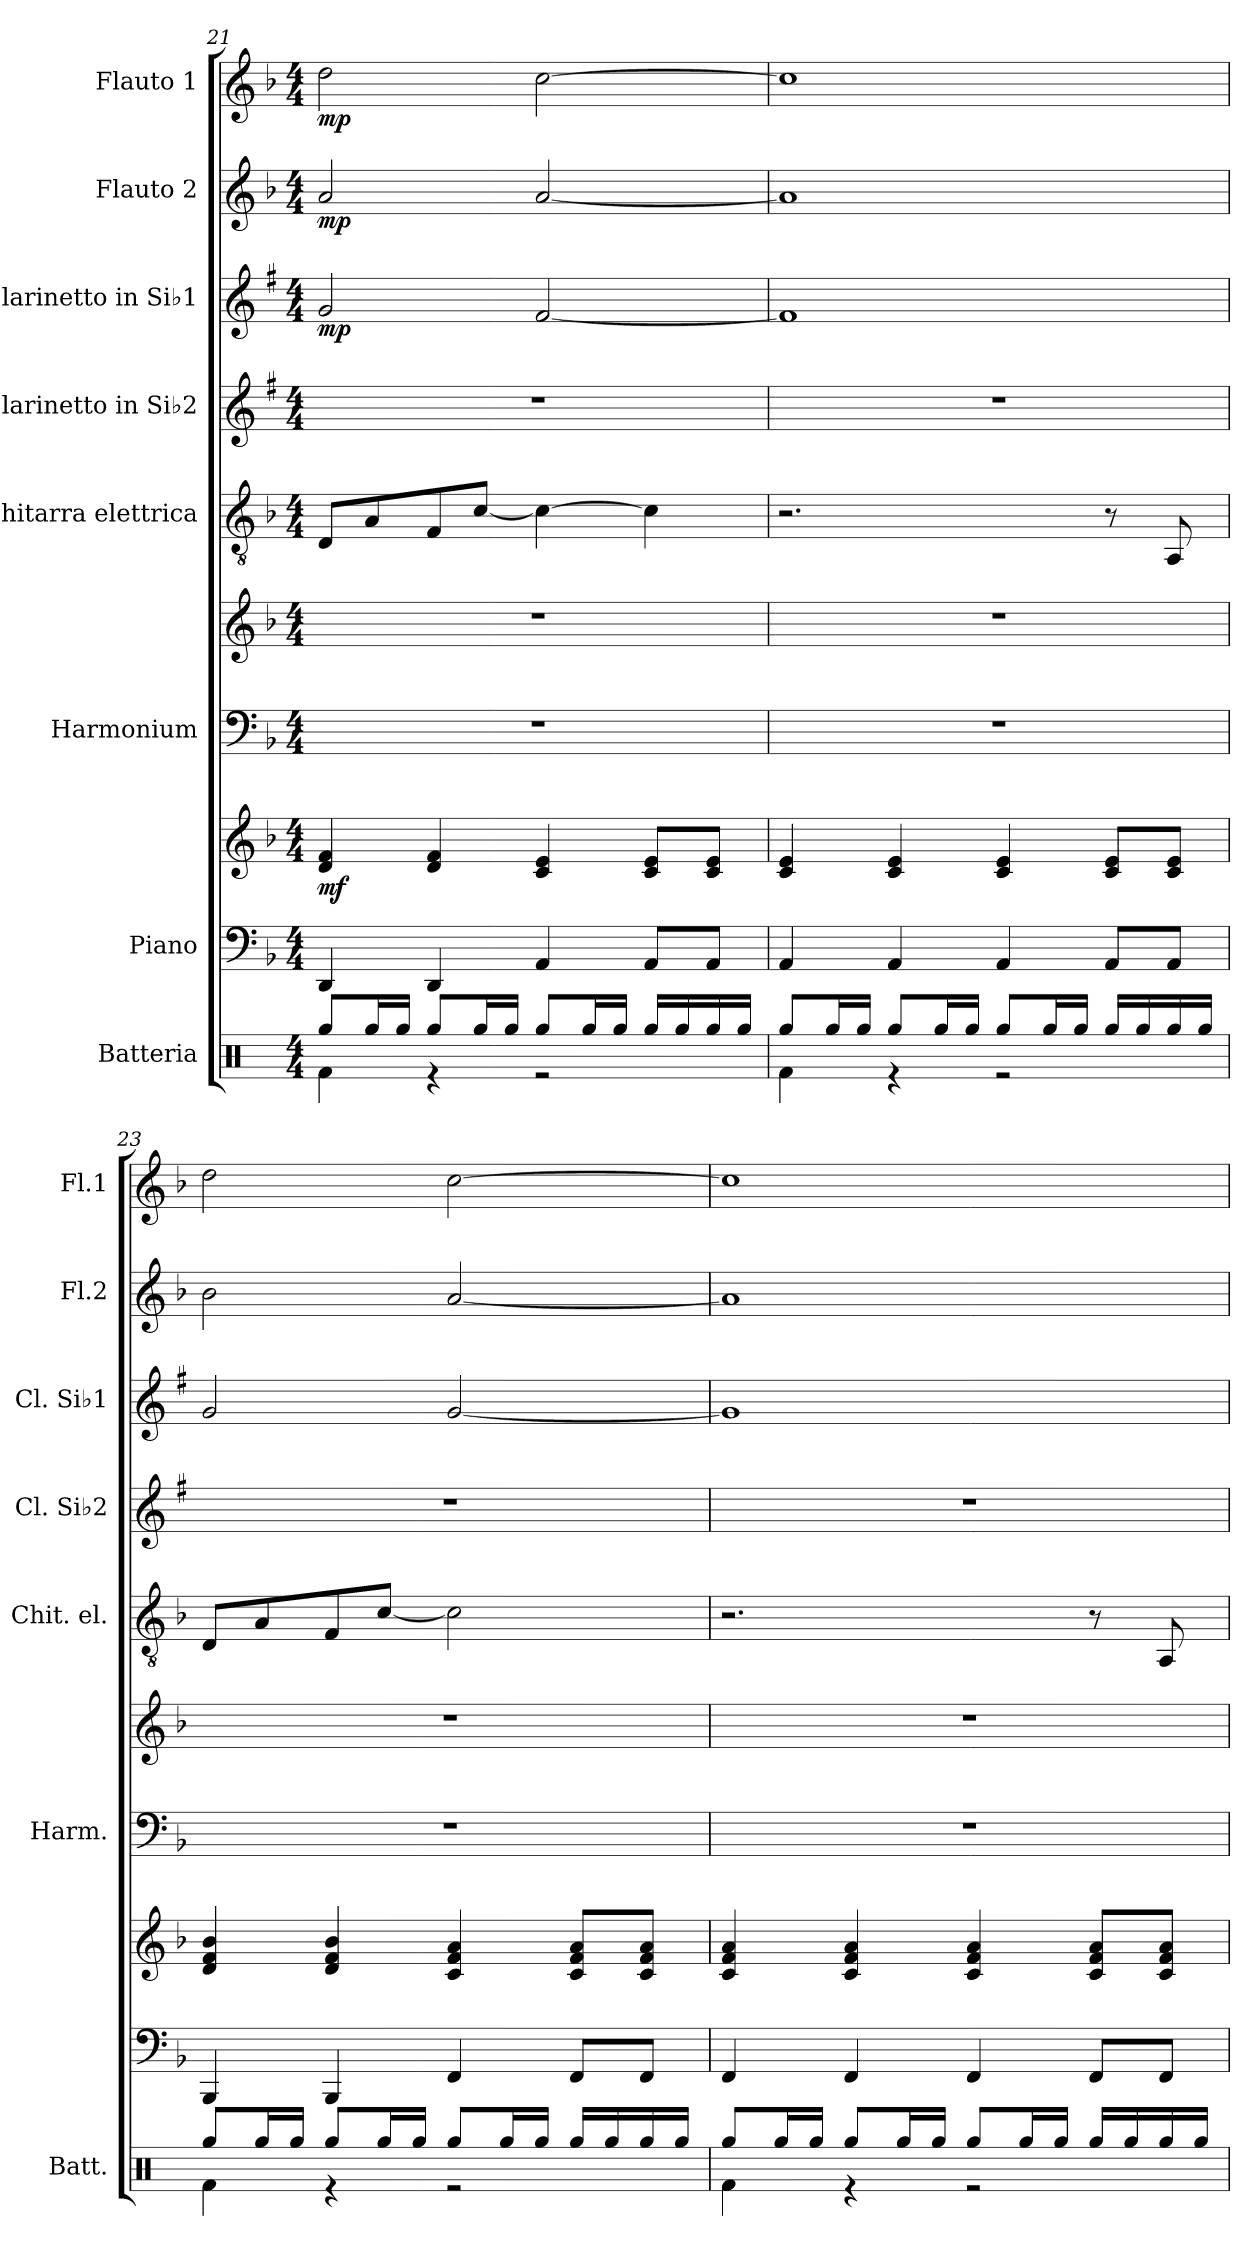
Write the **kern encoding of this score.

**kern	**kern	**kern	**dynam	**kern	**kern	**kern	**kern	**kern	**dynam	**kern	**dynam	**kern	**dynam
*part8	*part7	*part7	*part7	*part6	*part6	*part5	*part4	*part3	*part3	*part2	*part2	*part1	*part1
*staff10	*staff9	*staff8	*staff8/9	*staff7	*staff6	*staff5	*staff4	*staff3	*staff3	*staff2	*staff2	*staff1	*staff1
*I"Batteria	*I"Piano	*	*	*I"Harmonium	*	*I"Chitarra elettrica	*I"Clarinetto in Si♭2	*I"Clarinetto in Si♭1	*	*I"Flauto 2	*	*I"Flauto 1	*
*I'Batt.	*	*	*	*I'Harm.	*	*I'Chit. el.	*I'Cl. Si♭2	*I'Cl. Si♭1	*	*I'Fl.2	*	*I'Fl.1	*
!!LO:PB:g=z
*clefX	*clefF4	*clefG2	*	*clefF4	*clefG2	*clefGv2	*clefG2	*clefG2	*	*clefG2	*	*clefG2	*
*	*	*	*	*	*	*	*ITrd1c2	*ITrd1c2	*	*	*	*	*
*k[]	*k[b-]	*k[b-]	*	*k[b-]	*k[b-]	*k[b-]	*k[b-]	*k[b-]	*	*k[b-]	*	*k[b-]	*
*M4/4	*M4/4	*M4/4	*	*M4/4	*M4/4	*M4/4	*M4/4	*M4/4	*	*M4/4	*	*M4/4	*
=21	=21	=21	=21	=21	=21	=21	=21	=21	=21	=21	=21	=21	=21
*^	*	*	*	*	*	*	*	*	*	*	*	*	*
!	!	!	!	!LO:DY:b	!	!	!	!	!	!LO:DY:b	!	!LO:DY:b	!	!LO:DY:b
8Rgg/L	4Rf\	4DD/	4d/ 4f/	mf	1r	1r	8D/L	1r	2f/	mp	2a/	mp	2dd\	mp
16Rgg/L	.	.	.	.	.	.	8A/	.	.	.	.	.	.	.
16Rgg/JJ	.	.	.	.	.	.	.	.	.	.	.	.	.	.
8Rgg/L	4r	4DD/	4d/ 4f/	.	.	.	8F/	.	.	.	.	.	.	.
16Rgg/L	.	.	.	.	.	.	[8c/J	.	.	.	.	.	.	.
16Rgg/JJ	.	.	.	.	.	.	.	.	.	.	.	.	.	.
8Rgg/L	2r	4AA/	4c/ 4e/	.	.	.	4c\_	.	[2e/	.	[2a/	.	[2cc\	.
16Rgg/L	.	.	.	.	.	.	.	.	.	.	.	.	.	.
16Rgg/JJ	.	.	.	.	.	.	.	.	.	.	.	.	.	.
16Rgg/LL	.	8AA/L	8c/ 8e/L	.	.	.	4c\]	.	.	.	.	.	.	.
16Rgg/	.	.	.	.	.	.	.	.	.	.	.	.	.	.
16Rgg/	.	8AA/J	8c/ 8e/J	.	.	.	.	.	.	.	.	.	.	.
16Rgg/JJ	.	.	.	.	.	.	.	.	.	.	.	.	.	.
=22	=22	=22	=22	=22	=22	=22	=22	=22	=22	=22	=22	=22	=22	=22
8Rgg/L	4Rf\	4AA/	4c/ 4e/	.	1r	1r	2.r	1r	1e]	.	1a]	.	1cc]	.
16Rgg/L	.	.	.	.	.	.	.	.	.	.	.	.	.	.
16Rgg/JJ	.	.	.	.	.	.	.	.	.	.	.	.	.	.
8Rgg/L	4r	4AA/	4c/ 4e/	.	.	.	.	.	.	.	.	.	.	.
16Rgg/L	.	.	.	.	.	.	.	.	.	.	.	.	.	.
16Rgg/JJ	.	.	.	.	.	.	.	.	.	.	.	.	.	.
8Rgg/L	2r	4AA/	4c/ 4e/	.	.	.	.	.	.	.	.	.	.	.
16Rgg/L	.	.	.	.	.	.	.	.	.	.	.	.	.	.
16Rgg/JJ	.	.	.	.	.	.	.	.	.	.	.	.	.	.
16Rgg/LL	.	8AA/L	8c/ 8e/L	.	.	.	8r	.	.	.	.	.	.	.
16Rgg/	.	.	.	.	.	.	.	.	.	.	.	.	.	.
16Rgg/	.	8AA/J	8c/ 8e/J	.	.	.	8AA/	.	.	.	.	.	.	.
16Rgg/JJ	.	.	.	.	.	.	.	.	.	.	.	.	.	.
=23	=23	=23	=23	=23	=23	=23	=23	=23	=23	=23	=23	=23	=23	=23
8Rgg/L	4Rf\	4BBB-/	4d/ 4f/ 4b-/	.	1r	1r	8D/L	1r	2f/	.	2b-\	.	2dd\	.
16Rgg/L	.	.	.	.	.	.	8A/	.	.	.	.	.	.	.
16Rgg/JJ	.	.	.	.	.	.	.	.	.	.	.	.	.	.
8Rgg/L	4r	4BBB-/	4d/ 4f/ 4b-/	.	.	.	8F/	.	.	.	.	.	.	.
16Rgg/L	.	.	.	.	.	.	[8c/J	.	.	.	.	.	.	.
16Rgg/JJ	.	.	.	.	.	.	.	.	.	.	.	.	.	.
8Rgg/L	2r	4FF/	4c/ 4f/ 4a/	.	.	.	2c\]	.	[2f/	.	[2a/	.	[2cc\	.
16Rgg/L	.	.	.	.	.	.	.	.	.	.	.	.	.	.
16Rgg/JJ	.	.	.	.	.	.	.	.	.	.	.	.	.	.
16Rgg/LL	.	8FF/L	8c/ 8f/ 8a/L	.	.	.	.	.	.	.	.	.	.	.
16Rgg/	.	.	.	.	.	.	.	.	.	.	.	.	.	.
16Rgg/	.	8FF/J	8c/ 8f/ 8a/J	.	.	.	.	.	.	.	.	.	.	.
16Rgg/JJ	.	.	.	.	.	.	.	.	.	.	.	.	.	.
!!LO:PB:g=z
=24	=24	=24	=24	=24	=24	=24	=24	=24	=24	=24	=24	=24	=24	=24
8Rgg/L	4Rf\	4FF/	4c/ 4f/ 4a/	.	1r	1r	2.r	1r	1f]	.	1a]	.	1cc]	.
16Rgg/L	.	.	.	.	.	.	.	.	.	.	.	.	.	.
16Rgg/JJ	.	.	.	.	.	.	.	.	.	.	.	.	.	.
8Rgg/L	4r	4FF/	4c/ 4f/ 4a/	.	.	.	.	.	.	.	.	.	.	.
16Rgg/L	.	.	.	.	.	.	.	.	.	.	.	.	.	.
16Rgg/JJ	.	.	.	.	.	.	.	.	.	.	.	.	.	.
8Rgg/L	2r	4FF/	4c/ 4f/ 4a/	.	.	.	.	.	.	.	.	.	.	.
16Rgg/L	.	.	.	.	.	.	.	.	.	.	.	.	.	.
16Rgg/JJ	.	.	.	.	.	.	.	.	.	.	.	.	.	.
16Rgg/LL	.	8FF/L	8c/ 8f/ 8a/L	.	.	.	8r	.	.	.	.	.	.	.
16Rgg/	.	.	.	.	.	.	.	.	.	.	.	.	.	.
16Rgg/	.	8FF/J	8c/ 8f/ 8a/J	.	.	.	8AA/	.	.	.	.	.	.	.
16Rgg/JJ	.	.	.	.	.	.	.	.	.	.	.	.	.	.
*v	*v	*	*	*	*	*	*	*	*	*	*	*	*	*
=	=	=	=	=	=	=	=	=	=	=	=	=	=
*-	*-	*-	*-	*-	*-	*-	*-	*-	*-	*-	*-	*-	*-
